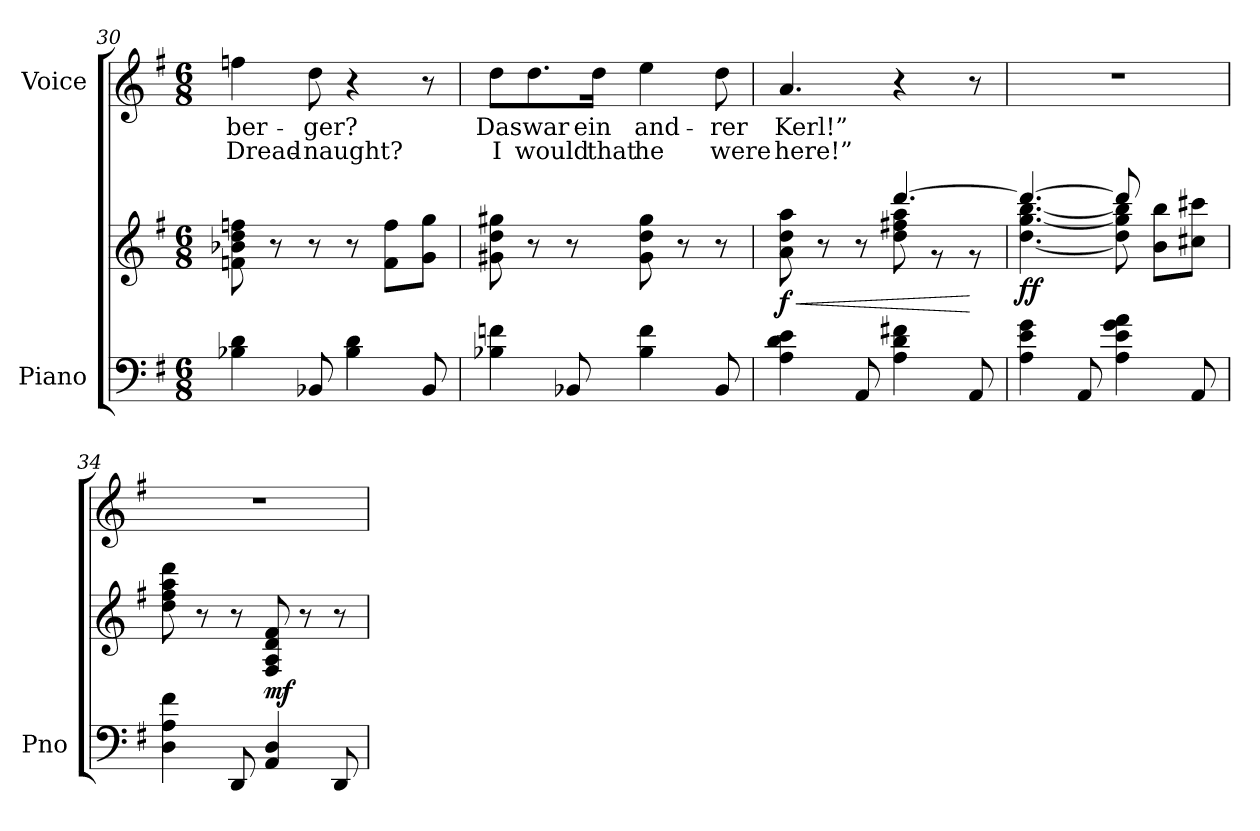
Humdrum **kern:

**kern	**kern	**dynam	**kern	**text	**text
*part2	*part2	*part2	*part1	*part1	*part1
*staff3	*staff2	*staff2/3	*staff1	*staff1	*staff1
*I"Piano	*	*	*I"Voice	*	*
*I'Pno	*	*	*	*	*
*clefF4	*clefG2	*	*clefG2	*	*
*k[f#]	*k[f#]	*	*k[f#]	*	*
*M6/8	*M6/8	*	*M6/8	*	*
=30	=30	=30	=30	=30	=30
!	!	!	!	!LO:LY:b	!LO:LY:b
4B-X\ 4d\	8fn\ 8b-X\ 8dd\ 8ffn\	.	4ffn\	-ber-	Dread-
.	8r	.	.	.	.
!	!	!	!	!LO:LY:b	!LO:LY:b
8BB-X/	8r	.	8dd\	-ger?	-naught?
4B-\ 4d\	8r	.	4r	.	.
.	8f\ 8ff\L	.	.	.	.
8BB-/	8g\ 8gg\J	.	8r	.	.
!!LO:LB:g=z
=31	=31	=31	=31	=31	=31
!	!	!	!	!LO:LY:b	!LO:LY:b
4B-X\ 4fn\	8g#X\ 8dd\ 8gg#X\	.	8dd\L	Das	I
!	!	!	!	!LO:LY:b	!LO:LY:b
.	8r	.	8.dd\	war	would
8BB-X/	8r	.	.	.	.
!	!	!	!	!LO:LY:b	!LO:LY:b
.	.	.	16dd\Jk	ein	that
!	!	!	!	!LO:LY:b	!LO:LY:b
4B-\ 4f\	8g#\ 8dd\ 8gg#\	.	4ee\	and-	he
.	8r	.	.	.	.
!	!	!	!	!LO:LY:b	!LO:LY:b
8BB-/	8r	.	8dd\	-rer	were
=32	=32	=32	=32	=32	=32
!	!	!LO:HP:b	!	!LO:LY:b	!LO:LY:b
*	*^	*	*	*	*
!	!	!	!LO:DY:n=1:b	!	!	!
4A\ 4d\ 4e\	4.ryy	8a\ 8dd\ 8aa\	< f	4.a/	Kerl!”	here!”
.	.	8r	.	.	.	.
8AA/	.	8r	.	.	.	.
4A\ 4d\ 4f#X\	[4.ddd/	8dd\ 8ff#X\ 8aa\	.	4r	.	.
.	.	8r	.	.	.	.
8AA/	.	8r	[	8r	.	.
=33	=33	=33	=33	=33	=33	=33
!	!	!	!LO:DY:b	!	!	!
4A\ 4e\ 4g\	4.ddd/_	[4.dd\ [4.gg\ [4.bb\	ff	2.r	.	.
8AA/	.	.	.	.	.	.
4A\ 4e\ 4g\ 4a\	8ddd/]	8dd\] 8gg\] 8bb\]	.	.	.	.
.	4ryy	8b\ 8bb\L	.	.	.	.
8AA/	.	8cc#X\ 8ccc#X\J	.	.	.	.
*	*v	*v	*	*	*	*
=34	=34	=34	=34	=34	=34
4D\ 4A\ 4f#\	8dd\ 8ff#\ 8aa\ 8ddd\	.	2.r	.	.
.	8r	.	.	.	.
8DD/	8r	.	.	.	.
!	!	!LO:DY:b	!	!	!
4AA/ 4D/	8F#/ 8A/ 8d/ 8f#/	mf	.	.	.
.	8r	.	.	.	.
8DD/	8r	.	.	.	.
=	=	=	=	=	=
*-	*-	*-	*-	*-	*-
